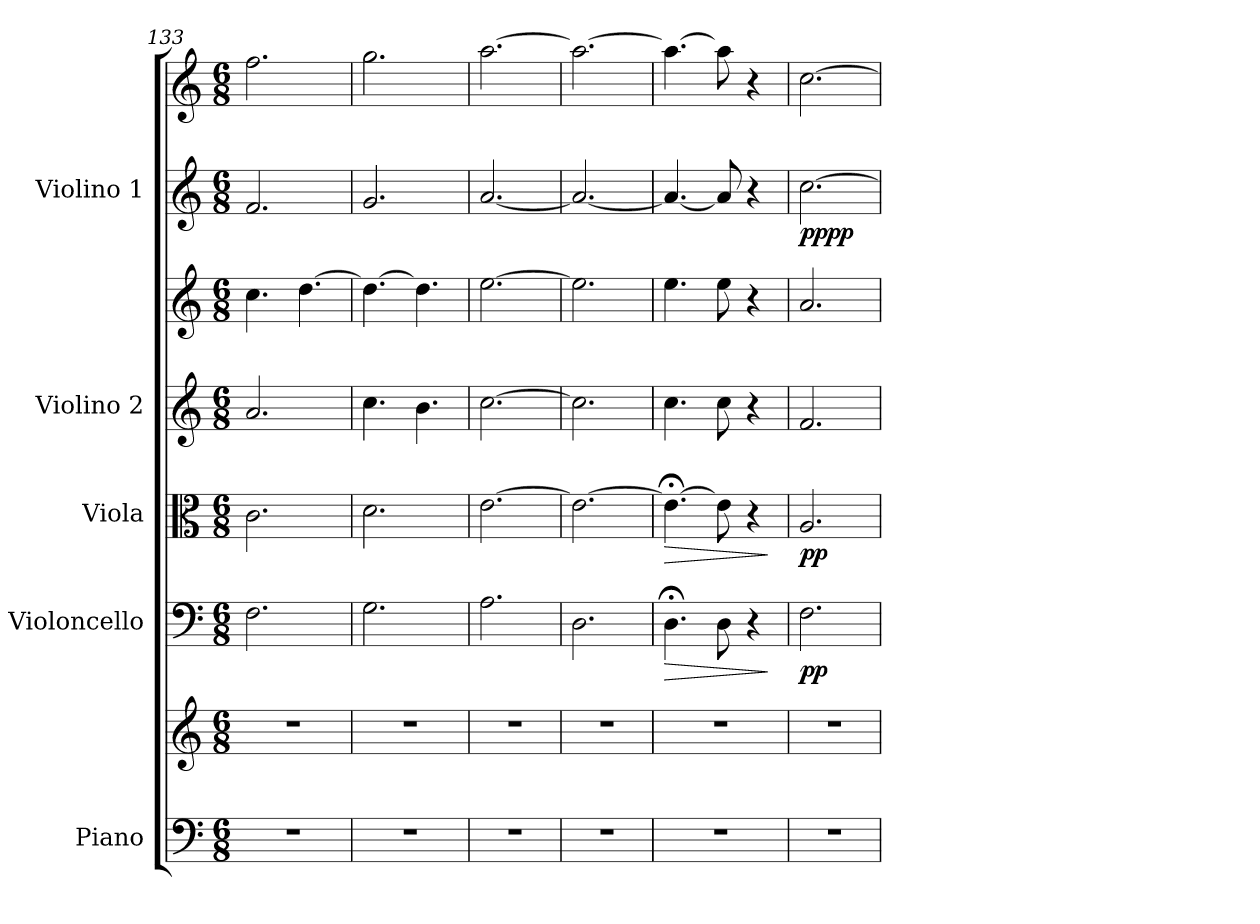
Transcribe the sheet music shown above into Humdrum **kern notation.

**kern	**kern	**kern	**dynam	**kern	**dynam	**kern	**kern	**kern	**kern	**dynam
*part5	*part5	*part4	*part4	*part3	*part3	*part2	*part2	*part1	*part1	*part1
*staff8	*staff7	*staff6	*staff6	*staff5	*staff5	*staff4	*staff3	*staff2	*staff1	*staff1/2
*I"Piano	*	*I"Violoncello	*	*I"Viola	*	*I"Violino 2	*	*I"Violino 1	*	*
*I'P-no	*	*I'V-c.	*	*I'V-la	*	*I'V-no 2	*	*I'V-no 1	*	*
*clefF4	*clefG2	*clefF4	*	*clefC3	*	*clefG2	*clefG2	*clefG2	*clefG2	*
*k[]	*k[]	*k[]	*	*k[]	*	*k[]	*k[]	*k[]	*k[]	*
*M6/8	*M6/8	*M6/8	*	*M6/8	*	*M6/8	*M6/8	*M6/8	*M6/8	*
=133	=133	=133	=133	=133	=133	=133	=133	=133	=133	=133
2.r	2.r	2.F\	.	2.c\	.	2.a/	4.cc\	2.f/	2.ff\	.
.	.	.	.	.	.	.	[4.dd\	.	.	.
=134	=134	=134	=134	=134	=134	=134	=134	=134	=134	=134
2.r	2.r	2.G\	.	2.d\	.	4.cc\	4.dd\_	2.g/	2.gg\	.
.	.	.	.	.	.	4.b\	4.dd\]	.	.	.
=135	=135	=135	=135	=135	=135	=135	=135	=135	=135	=135
2.r	2.r	2.A\	.	[2.e\	.	[2.cc\	[2.ee\	[2.a/	[2.aa\	.
=136	=136	=136	=136	=136	=136	=136	=136	=136	=136	=136
2.r	2.r	2.D\	.	2.e\_	.	2.cc\]	2.ee\]	2.a/_	2.aa\_	.
=137	=137	=137	=137	=137	=137	=137	=137	=137	=137	=137
!	!	!	!LO:HP:b	!	!LO:HP:b	!	!	!	!	!
2.r	2.r	4.D;<\	>	4.e;<\_	>	4.cc\	4.ee\	4.a/_	4.aa\_	.
.	.	8D\	.	8e\]	.	8cc\	8ee\	8a/]	8aa\]	.
.	.	4r	.	4r	.	4r	4r	4r	4r	.
.	.	.	]	.	]	.	.	.	.	.
=138	=138	=138	=138	=138	=138	=138	=138	=138	=138	=138
!	!	!	!LO:DY:b	!	!LO:DY:b	!	!	!	!	!LO:DY:b=2
!	!	!	!	!	!	!	!	!	!	!LO:DY:n=1:b
2.r	2.r	2.F\	pp	2.A/	pp	2.f/	2.a/	[2.cc\	[2.cc\	pp pp
=	=	=	=	=	=	=	=	=	=	=
*-	*-	*-	*-	*-	*-	*-	*-	*-	*-	*-
